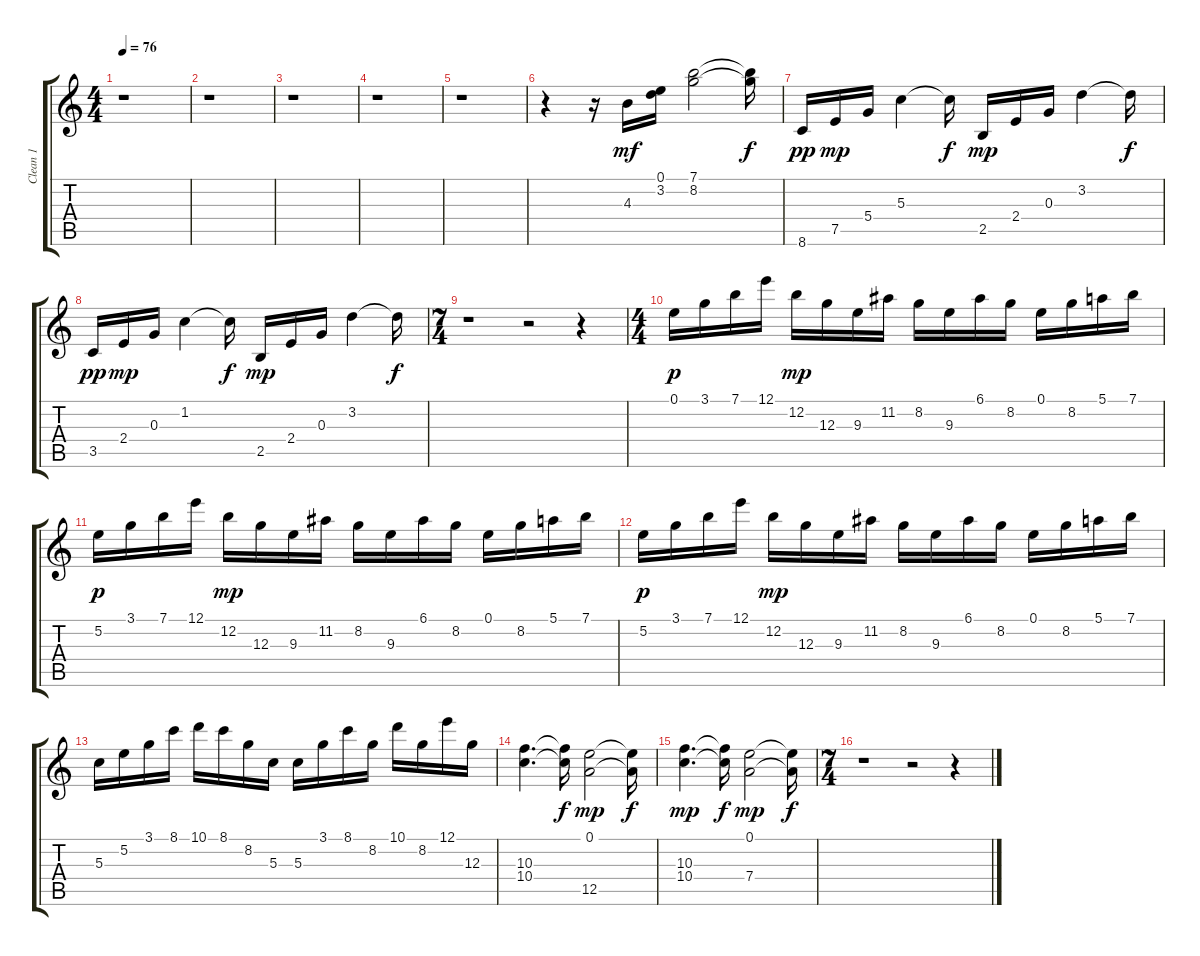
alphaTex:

\track ("Clean 1" "Clean 1") {instrument acousticguitarnylon}
\staff {score tabs}
\tuning (E4 B3 G3 D3 A2 E2) {hide}
\ts (4 4)
\tempo 76
\clef g2
\ks c
r.1{dy mf} |
r.1 |
r.1 |
r.1 |
r.1 |
r.4 r.16 4.3.16{volume 16 balance 16 instrument acousticguitarnylon} (0.1 3.2).16 (7.1 8.2).2 (7.1{t} 8.2{t}).16{dy f} |
8.6.16{dy pp} 7.5.16{dy mp} 5.4.16 5.3.4 5.3{t}.16{dy f} 2.5.16{dy mp} 2.4.16 0.3.16 3.2.4 3.2{t}.16{dy f} |
3.5.16{dy pp} 2.4.16{dy mp} 0.3.16 1.2.4 1.2{t}.16{dy f} 2.5.16{dy mp} 2.4.16 0.3.16 3.2.4 3.2{t}.16{dy f} |
\ts (7 4)
r.1 r.2 r.4 |
\ts (4 4)
0.1.16{dy p} 3.1.16 7.1.16 12.1.16 12.2.16{dy mp} 12.3.16 9.3.16 11.2.16 8.2.16 9.3.16 6.1.16 8.2.16 0.1.16 8.2.16 5.1.16 7.1.16 |
5.2.16{dy p} 3.1.16 7.1.16 12.1.16 12.2.16{dy mp} 12.3.16 9.3.16 11.2.16 8.2.16 9.3.16 6.1.16 8.2.16 0.1.16 8.2.16 5.1.16 7.1.16 |
5.2.16{dy p} 3.1.16 7.1.16 12.1.16 12.2.16{dy mp} 12.3.16 9.3.16 11.2.16 8.2.16 9.3.16 6.1.16 8.2.16 0.1.16 8.2.16 5.1.16 7.1.16 |
5.3.16 5.2.16 3.1.16 8.1.16 10.1.16 8.1.16 8.2.16 5.3.16 5.3.16 3.1.16 8.1.16 8.2.16 10.1.16 8.2.16 12.1.16 12.3.16 |
(10.3 10.4).4{d} (10.3{t} 10.4{t}).16{dy f} (0.1 12.5).2{dy mp} (0.1{t} 12.5{t}).16{dy f} |
(10.3 10.4).4{d dy mp} (10.3{t} 10.4{t}).16{dy f} (0.1 7.4).2{dy mp} (0.1{t} 7.4{t}).16{dy f} |
\ts (7 4)
r.1 r.2 r.4
